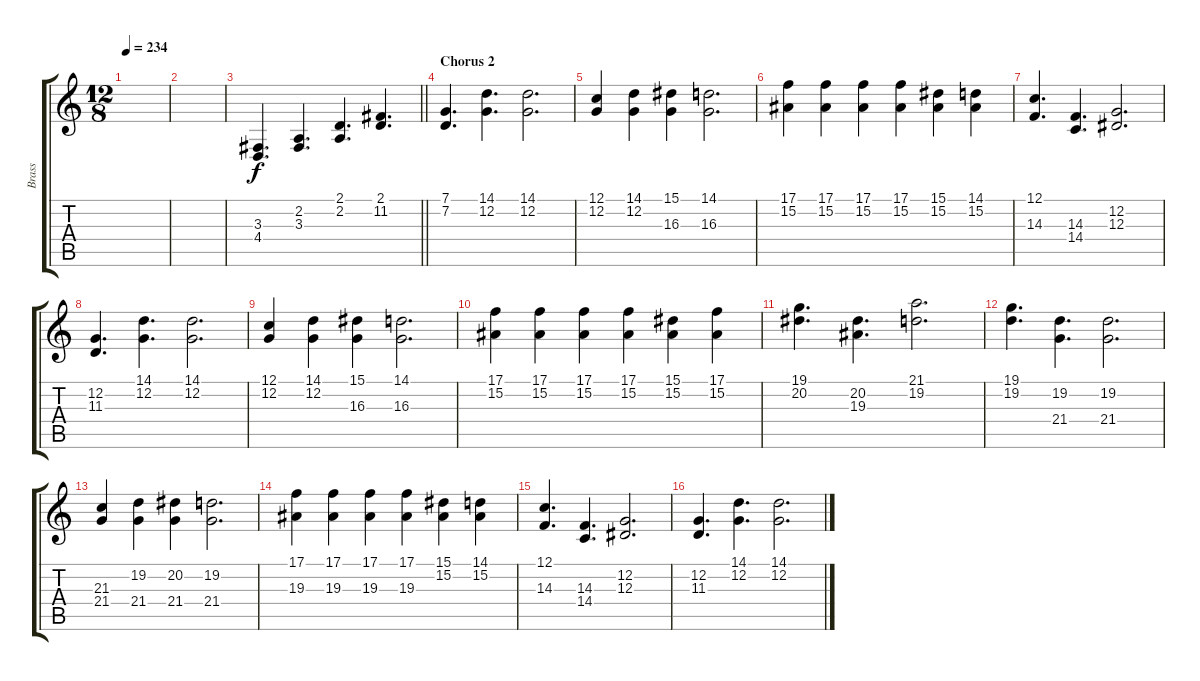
\track ("Brass" "Brass") {instrument brasssection}
\staff {score tabs}
\tuning (C4 G3 Eb3 Bb2 F2 C2) {hide}
\ts (12 8)
\tempo 234
\clef g2
\ks c
|
|
\barLineRight lightlight
(3.3 4.4).4{d} (2.2 3.3).4{d} (2.1 2.2).4{d} (2.1 11.2).4{d} |
\section ("" "Chorus 2")
(7.1 7.2).4{d} (14.1 12.2).4{d} (14.1 12.2).2{d} |
(12.1 12.2).4 (14.1 12.2).4 (15.1 16.3).4 (14.1 16.3).2{d} |
(17.1 15.2).4 (17.1 15.2).4 (17.1 15.2).4 (17.1 15.2).4 (15.1 15.2).4 (14.1 15.2).4 |
(12.1 14.3).4{d} (14.3 14.4).4{d} (12.2 12.3).2{d} |
(12.2 11.3).4{d} (14.1 12.2).4{d} (14.1 12.2).2{d} |
(12.1 12.2).4 (14.1 12.2).4 (15.1 16.3).4 (14.1 16.3).2{d} |
(17.1 15.2).4 (17.1 15.2).4 (17.1 15.2).4 (17.1 15.2).4 (15.1 15.2).4 (17.1 15.2).4 |
(19.1 20.2).4{d} (20.2 19.3).4{d} (21.1 19.2).2{d} |
(19.1 19.2).4{d} (19.2 21.4).4{d} (19.2 21.4).2{d} |
(21.3 21.4).4 (19.2 21.4).4 (20.2 21.4).4 (19.2 21.4).2{d} |
(17.1 19.3).4 (17.1 19.3).4 (17.1 19.3).4 (17.1 19.3).4 (15.1 15.2).4 (14.1 15.2).4 |
(12.1 14.3).4{d} (14.3 14.4).4{d} (12.2 12.3).2{d} |
(12.2 11.3).4{d} (14.1 12.2).4{d} (14.1 12.2).2{d}
